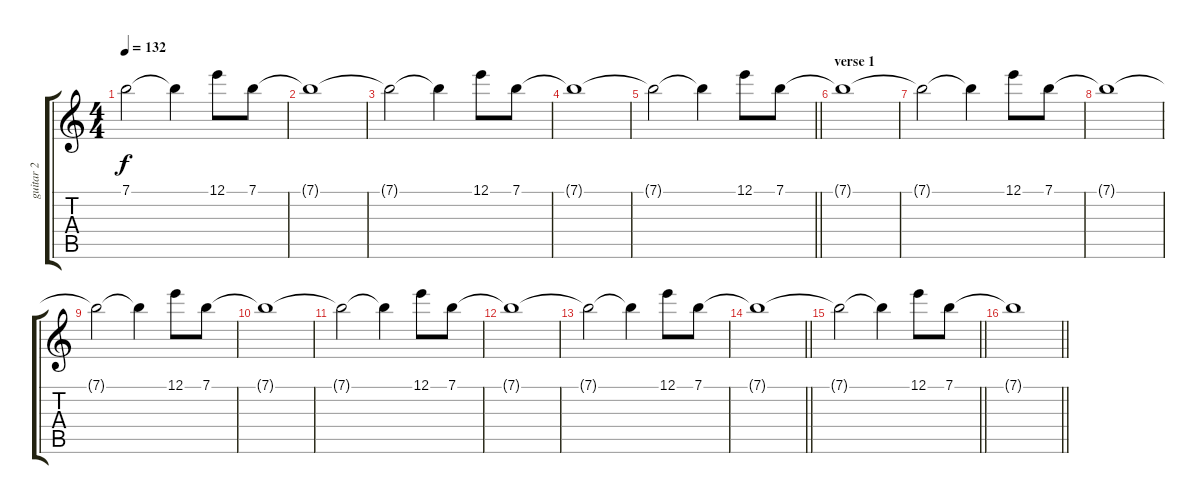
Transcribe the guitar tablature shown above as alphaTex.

\track ("guitar 2" "guitar 2") {instrument electricguitarjazz}
\staff {score tabs}
\tuning (E4 B3 G3 D3 A2 E2) {hide}
\ts (4 4)
\tempo 132
\clef g2
\ks c
7.1{t}.2{dy f} 7.1{t}.4 12.1.8 7.1.8 |
7.1{t}.1 |
7.1{t}.2 7.1{t}.4 12.1.8 7.1.8 |
7.1{t}.1 |
\barLineRight lightlight
7.1{t}.2 7.1{t}.4 12.1.8 7.1.8 |
\section ("" "verse 1")
7.1{t}.1 |
7.1{t}.2 7.1{t}.4 12.1.8 7.1.8 |
7.1{t}.1 |
7.1{t}.2 7.1{t}.4 12.1.8 7.1.8 |
7.1{t}.1 |
7.1{t}.2 7.1{t}.4 12.1.8 7.1.8 |
7.1{t}.1 |
7.1{t}.2 7.1{t}.4 12.1.8 7.1.8 |
\barLineRight lightlight
7.1{t}.1 |
\barLineRight lightlight
7.1{t}.2 7.1{t}.4 12.1.8 7.1.8 |
\barLineRight lightlight
7.1{t}.1
